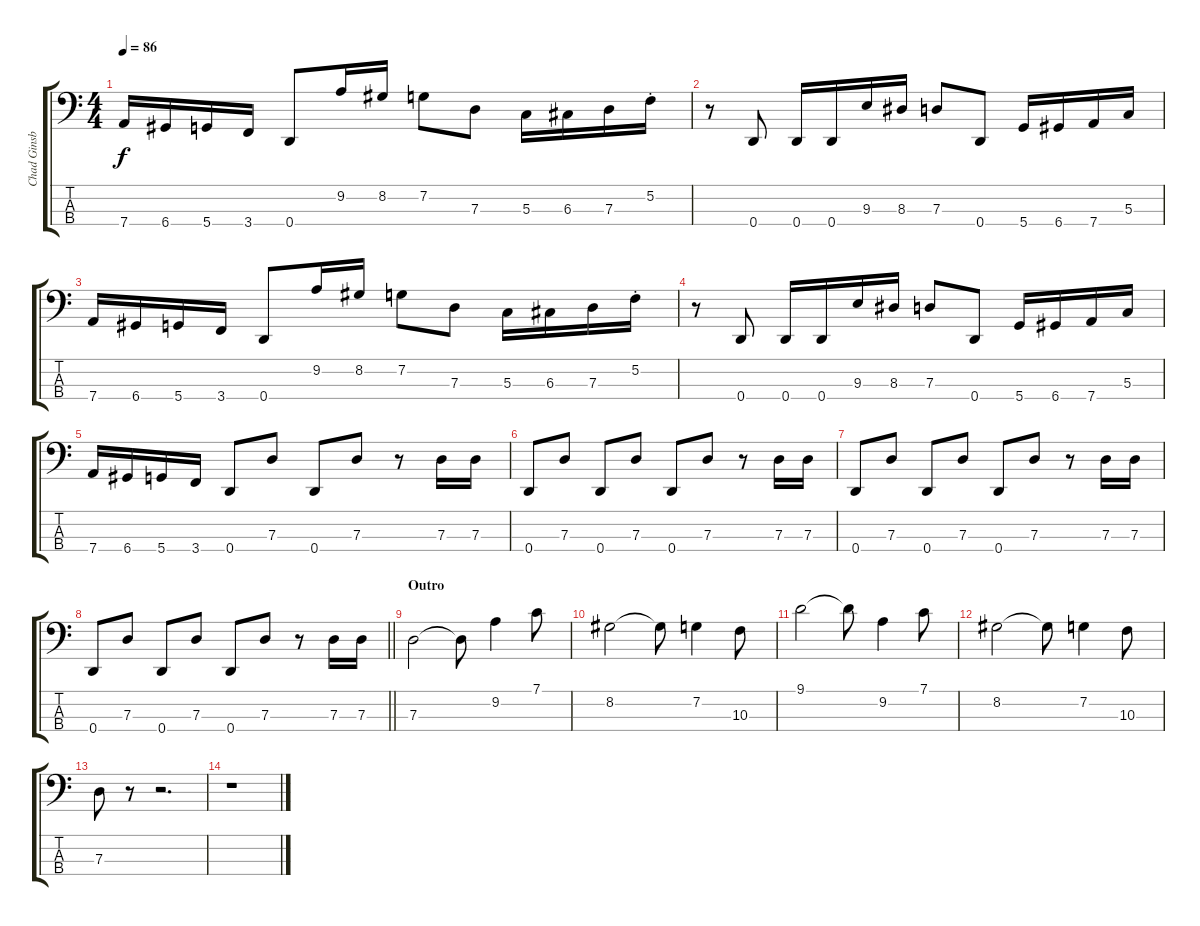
\track ("Chad Ginsburg (Bass)" "Chad Ginsb") {instrument electricbasspick}
\staff {score tabs}
\tuning (F2 C2 G1 D1) {hide}
\ts (4 4)
\tempo 86
\clef f4
\ks c
7.4.16{dy f} 6.4.16 5.4.16 3.4.16 0.4.8 9.2.16 8.2.16 7.2.8 7.3.8 5.3.16 6.3.16 7.3.16 5.2{st}.16 |
r.8 0.4.8 0.4.16 0.4.16 9.3.16 8.3.16 7.3.8 0.4.8 5.4.16 6.4.16 7.4.16 5.3.16 |
7.4.16 6.4.16 5.4.16 3.4.16 0.4.8 9.2.16 8.2.16 7.2.8 7.3.8 5.3.16 6.3.16 7.3.16 5.2{st}.16 |
r.8 0.4.8 0.4.16 0.4.16 9.3.16 8.3.16 7.3.8 0.4.8 5.4.16 6.4.16 7.4.16 5.3.16 |
7.4.16 6.4.16 5.4.16 3.4.16 0.4.8 7.3.8 0.4.8 7.3.8 r.8 7.3.16 7.3.16 |
0.4.8 7.3.8 0.4.8 7.3.8 0.4.8 7.3.8 r.8 7.3.16 7.3.16 |
0.4.8 7.3.8 0.4.8 7.3.8 0.4.8 7.3.8 r.8 7.3.16 7.3.16 |
\barLineRight lightlight
0.4.8 7.3.8 0.4.8 7.3.8 0.4.8 7.3.8 r.8 7.3.16 7.3.16 |
\section ("" "Outro")
7.3.2 7.3{t}.8 9.2.4 7.1.8 |
8.2.2 8.2{t}.8 7.2.4 10.3.8 |
9.1.2 9.1{t}.8 9.2.4 7.1.8 |
8.2.2 8.2{t}.8 7.2.4 10.3.8 |
7.3.8 r.8 r.2{d} |
r.1
